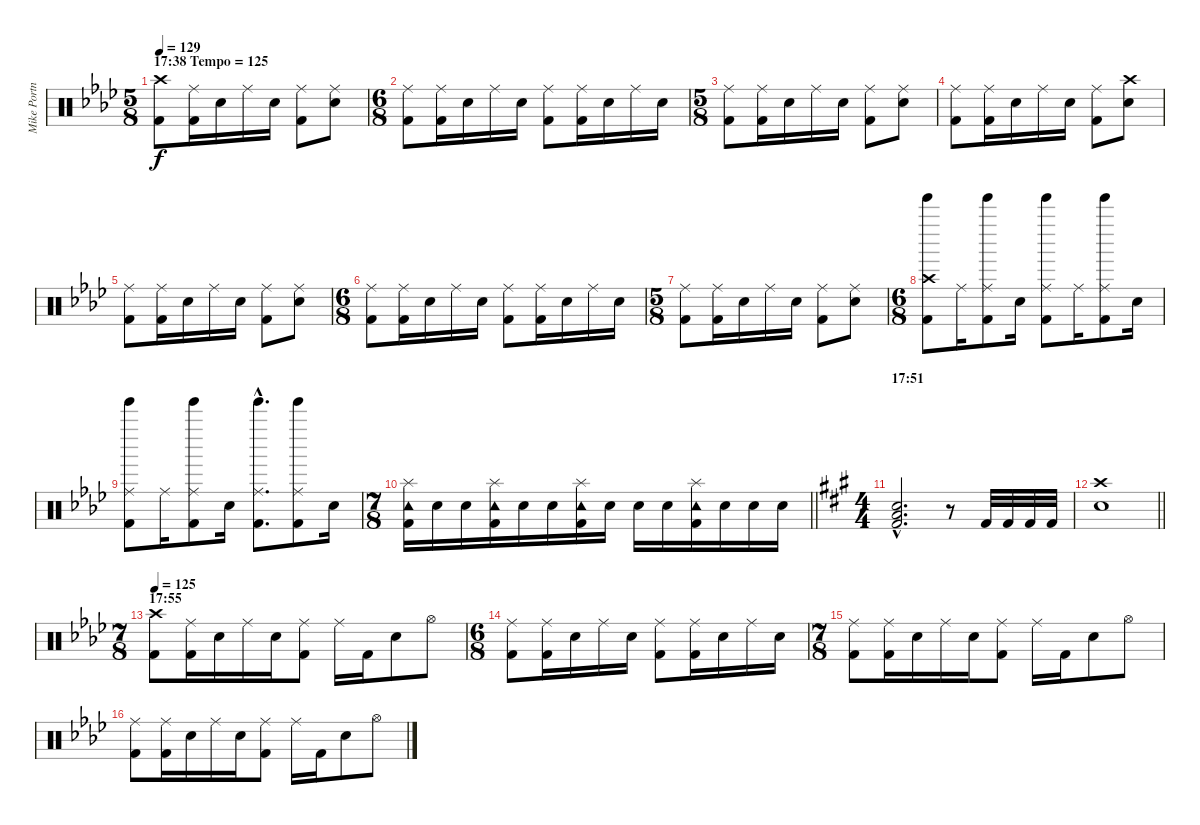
\track ("Mike Portnoy - Drums" "Mike Portn") {instrument percussion}
\staff {score}
\articulation defaults
\ts (5 8)
\section ("" "17:38 Tempo = 125")
\tempo 125
\tempo 129
\clef neutral
\ks ab
("Crash high (hit)" "Kick (hit) 2").8{dy f} ("Ride (middle)" "Kick (hit) 2").16 "Snare (hit) 2".16 "Ride (middle)".16 "Snare (hit) 2".16 ("Ride (middle)" "Kick (hit) 2").8 ("Snare (hit) 2" "Ride (middle)").8 |
\ts (6 8)
("Ride (middle)" "Kick (hit) 2").8 ("Ride (middle)" "Kick (hit) 2").16 "Snare (hit) 2".16 "Ride (middle)".16 "Snare (hit) 2".16 ("Ride (middle)" "Kick (hit) 2").8 ("Ride (middle)" "Kick (hit) 2").16 "Snare (hit) 2".16 "Ride (middle)".16 "Snare (hit) 2".16 |
\ts (5 8)
("Ride (middle)" "Kick (hit) 2").8 ("Ride (middle)" "Kick (hit) 2").16 "Snare (hit) 2".16 "Ride (middle)".16 "Snare (hit) 2".16 ("Ride (middle)" "Kick (hit) 2").8 ("Snare (hit) 2" "Ride (middle)").8 |
("Ride (middle)" "Kick (hit) 2").8 ("Ride (middle)" "Kick (hit) 2").16 "Snare (hit) 2".16 "Ride (middle)".16 "Snare (hit) 2".16 ("Ride (middle)" "Kick (hit) 2").8 ("Snare (hit) 2" "Crash high (hit)").8 |
("Ride (middle)" "Kick (hit) 2").8 ("Ride (middle)" "Kick (hit) 2").16 "Snare (hit) 2".16 "Ride (middle)".16 "Snare (hit) 2".16 ("Ride (middle)" "Kick (hit) 2").8 ("Snare (hit) 2" "Ride (middle)").8 |
\ts (6 8)
("Ride (middle)" "Kick (hit) 2").8 ("Ride (middle)" "Kick (hit) 2").16 "Snare (hit) 2".16 "Ride (middle)".16 "Snare (hit) 2".16 ("Ride (middle)" "Kick (hit) 2").8 ("Ride (middle)" "Kick (hit) 2").16 "Snare (hit) 2".16 "Ride (middle)".16 "Snare (hit) 2".16 |
\ts (5 8)
("Ride (middle)" "Kick (hit) 2").8 ("Ride (middle)" "Kick (hit) 2").16 "Snare (hit) 2".16 "Ride (middle)".16 "Snare (hit) 2".16 ("Ride (middle)" "Kick (hit) 2").8 ("Snare (hit) 2" "Ride (middle)").8 |
\ts (6 8)
("Crash high (hit)" "Tinkle Bell (hit)" "Kick (hit) 2").8 "Ride (middle)".16 ("Ride (middle)" "Tinkle Bell (hit)" "Kick (hit) 2").8 "Snare (hit) 2".16 ("Ride (middle)" "Tinkle Bell (hit)" "Kick (hit) 2").8 "Ride (middle)".16 ("Ride (middle)" "Tinkle Bell (hit)" "Kick (hit) 2").8 "Snare (hit) 2".16 |
("Ride (middle)" "Tinkle Bell (hit)" "Kick (hit) 2").8 "Ride (middle)".16 ("Ride (middle)" "Tinkle Bell (hit)" "Kick (hit) 2").8 "Snare (hit) 2".16 ("Ride (middle)"{hac} "Tinkle Bell (hit)"{hac} "Kick (hit) 2"{hac}).8{d} ("Ride (middle)" "Tinkle Bell (hit)" "Kick (hit) 2").8 "Snare (hit) 2".16 |
\ts (7 8)
\barLineRight lightlight
("Tambourine (hit)" "Splash (hit)" "Kick (hit) 2").16 "Snare (hit) 2".16 "Snare (hit) 2".16 ("Tambourine (hit)" "Splash (hit)" "Kick (hit) 2").16 "Snare (hit) 2".16 "Snare (hit) 2".16 ("Tambourine (hit)" "Splash (hit)" "Kick (hit) 2").16 "Snare (hit) 2".16 "Snare (hit) 2".16 "Snare (hit) 2".16 ("Tambourine (hit)" "Splash (hit)" "Kick (hit) 2").16 "Snare (hit) 2".16 "Snare (hit) 2".16 "Snare (hit) 2".16 |
\ts (4 4)
\section ("" "17:51")
\ks a
("Snare (hit) 2"{hac} "Low Tom (hit)"{hac} "Kick (hit) 2"{hac}).2{d} r.8 "Kick (hit) 2".32 "Kick (hit) 2".32 "Kick (hit) 2".32 "Kick (hit) 2".32 |
\barLineRight lightlight
("Snare (hit) 2" "Crash high (hit)").1 |
\ts (7 8)
\section ("" "17:55")
\tempo 125
\ks ab
("Crash high (hit)" "Kick (hit) 2").8 ("Ride (middle)" "Kick (hit) 2").16 "Snare (hit) 2".16 "Ride (middle)".16 "Snare (hit) 2".16 ("Ride (middle)" "Kick (hit) 2").8 "Ride (middle)".16 "Kick (hit) 2".16 "Snare (hit) 2".8 "Hi-Hat (open)".8 |
\ts (6 8)
("Ride (middle)" "Kick (hit) 2").8 ("Ride (middle)" "Kick (hit) 2").16 "Snare (hit) 2".16 "Ride (middle)".16 "Snare (hit) 2".16 ("Ride (middle)" "Kick (hit) 2").8 ("Ride (middle)" "Kick (hit) 2").16 "Snare (hit) 2".16 "Ride (middle)".16 "Snare (hit) 2".16 |
\ts (7 8)
("Ride (middle)" "Kick (hit) 2").8 ("Ride (middle)" "Kick (hit) 2").16 "Snare (hit) 2".16 "Ride (middle)".16 "Snare (hit) 2".16 ("Ride (middle)" "Kick (hit) 2").8 "Ride (middle)".16 "Kick (hit) 2".16 "Snare (hit) 2".8 "Hi-Hat (open)".8 |
("Ride (middle)" "Kick (hit) 2").8 ("Ride (middle)" "Kick (hit) 2").16 "Snare (hit) 2".16 "Ride (middle)".16 "Snare (hit) 2".16 ("Ride (middle)" "Kick (hit) 2").8 "Ride (middle)".16 "Kick (hit) 2".16 "Snare (hit) 2".8 "Hi-Hat (open)".8
